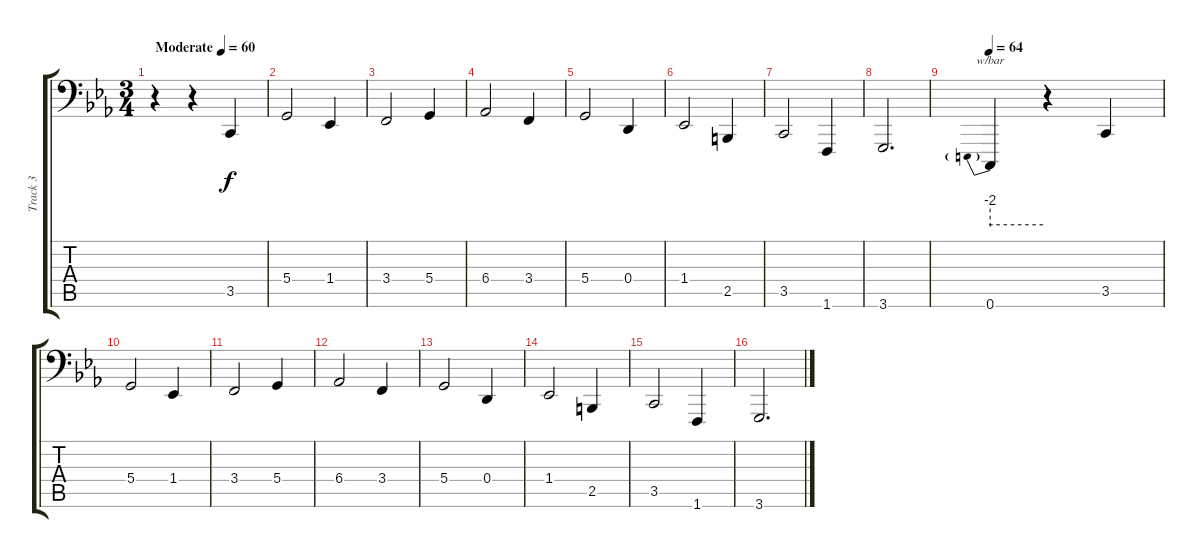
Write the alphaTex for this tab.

\track ("Track 3" "Track 3") {instrument churchorgan}
\staff {score tabs}
\tuning (E3 B2 G2 D2 A1 E1) {hide}
\ts (3 4)
\tempo (60 "Moderate")
\clef f4
\ks cminor
r.4{dy f instrument churchorgan} r.4 3.5.4 |
5.4.2 1.4.4 |
3.4.2 5.4.4 |
6.4.2 3.4.4 |
5.4.2 0.4.4 |
1.4.2 2.5.4 |
3.5.2 1.6.4 |
3.6.2{d} |
\tempo 64
0.6.4{tbe (predive default 0 -8 60 -8)} r.4 3.5.4 |
5.4.2 1.4.4 |
3.4.2 5.4.4 |
6.4.2 3.4.4 |
5.4.2 0.4.4 |
1.4.2 2.5.4 |
3.5.2 1.6.4 |
3.6.2{d}
